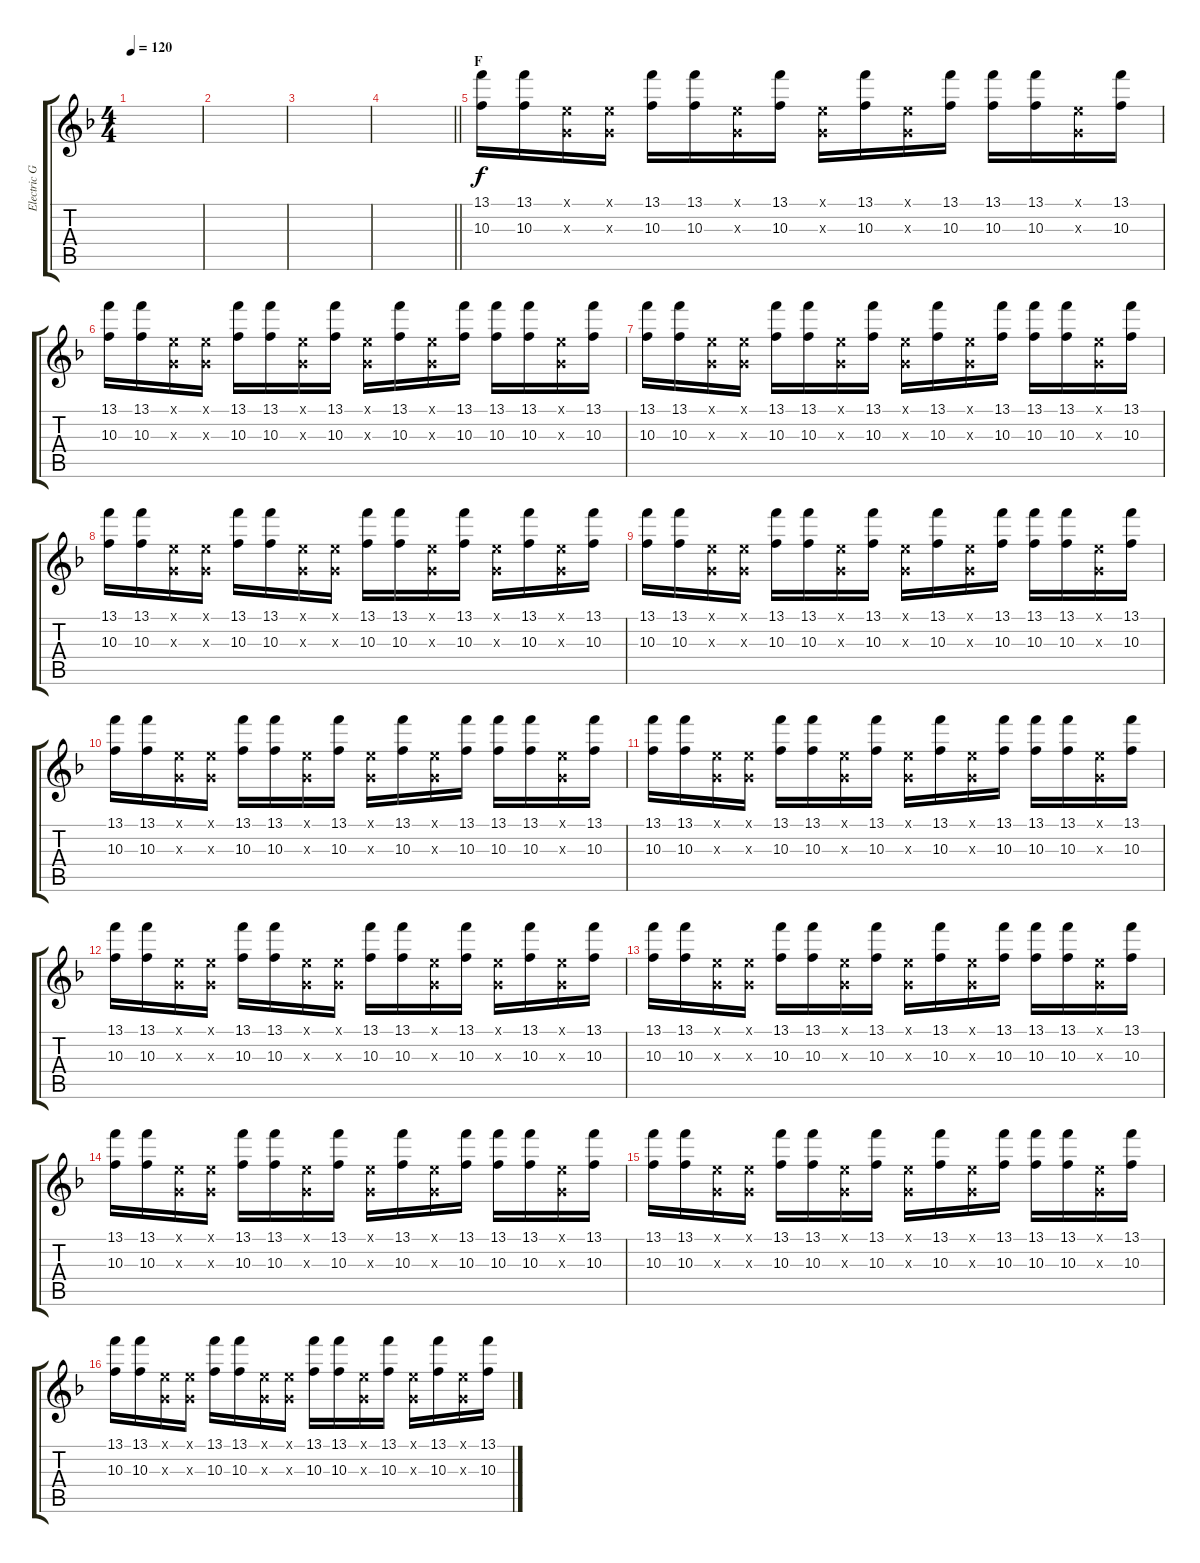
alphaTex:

\track ("Electric Guitar III" "Electric G") {instrument distortionguitar}
\staff {score tabs}
\tuning (E4 B3 G3 D3 A2 E2) {hide}
\ts (4 4)
\tempo 120
\clef g2
\ks f
|
|
|
\barLineRight lightlight
|
\section ("" "F")
(13.1 10.3).16{volume 12} (13.1 10.3).16 (0.1{x} 0.3{x}).16 (0.1{x} 0.3{x}).16 (13.1 10.3).16 (13.1 10.3).16 (0.1{x} 0.3{x}).16 (13.1 10.3).16 (0.1{x} 0.3{x}).16 (13.1 10.3).16 (0.1{x} 0.3{x}).16 (13.1 10.3).16 (13.1 10.3).16 (13.1 10.3).16 (0.1{x} 0.3{x}).16 (13.1 10.3).16 |
(13.1 10.3).16 (13.1 10.3).16 (0.1{x} 0.3{x}).16 (0.1{x} 0.3{x}).16 (13.1 10.3).16 (13.1 10.3).16 (0.1{x} 0.3{x}).16 (13.1 10.3).16 (0.1{x} 0.3{x}).16 (13.1 10.3).16 (0.1{x} 0.3{x}).16 (13.1 10.3).16 (13.1 10.3).16 (13.1 10.3).16 (0.1{x} 0.3{x}).16 (13.1 10.3).16 |
(13.1 10.3).16 (13.1 10.3).16 (0.1{x} 0.3{x}).16 (0.1{x} 0.3{x}).16 (13.1 10.3).16 (13.1 10.3).16 (0.1{x} 0.3{x}).16 (13.1 10.3).16 (0.1{x} 0.3{x}).16 (13.1 10.3).16 (0.1{x} 0.3{x}).16 (13.1 10.3).16 (13.1 10.3).16 (13.1 10.3).16 (0.1{x} 0.3{x}).16 (13.1 10.3).16 |
(13.1 10.3).16 (13.1 10.3).16 (0.1{x} 0.3{x}).16 (0.1{x} 0.3{x}).16 (13.1 10.3).16 (13.1 10.3).16 (0.1{x} 0.3{x}).16 (0.1{x} 0.3{x}).16 (13.1 10.3).16 (13.1 10.3).16 (0.1{x} 0.3{x}).16 (13.1 10.3).16 (0.1{x} 0.3{x}).16 (13.1 10.3).16 (0.1{x} 0.3{x}).16 (13.1 10.3).16 |
(13.1 10.3).16 (13.1 10.3).16 (0.1{x} 0.3{x}).16 (0.1{x} 0.3{x}).16 (13.1 10.3).16 (13.1 10.3).16 (0.1{x} 0.3{x}).16 (13.1 10.3).16 (0.1{x} 0.3{x}).16 (13.1 10.3).16 (0.1{x} 0.3{x}).16 (13.1 10.3).16 (13.1 10.3).16 (13.1 10.3).16 (0.1{x} 0.3{x}).16 (13.1 10.3).16 |
(13.1 10.3).16 (13.1 10.3).16 (0.1{x} 0.3{x}).16 (0.1{x} 0.3{x}).16 (13.1 10.3).16 (13.1 10.3).16 (0.1{x} 0.3{x}).16 (13.1 10.3).16 (0.1{x} 0.3{x}).16 (13.1 10.3).16 (0.1{x} 0.3{x}).16 (13.1 10.3).16 (13.1 10.3).16 (13.1 10.3).16 (0.1{x} 0.3{x}).16 (13.1 10.3).16 |
(13.1 10.3).16 (13.1 10.3).16 (0.1{x} 0.3{x}).16 (0.1{x} 0.3{x}).16 (13.1 10.3).16 (13.1 10.3).16 (0.1{x} 0.3{x}).16 (13.1 10.3).16 (0.1{x} 0.3{x}).16 (13.1 10.3).16 (0.1{x} 0.3{x}).16 (13.1 10.3).16 (13.1 10.3).16 (13.1 10.3).16 (0.1{x} 0.3{x}).16 (13.1 10.3).16 |
(13.1 10.3).16 (13.1 10.3).16 (0.1{x} 0.3{x}).16 (0.1{x} 0.3{x}).16 (13.1 10.3).16 (13.1 10.3).16 (0.1{x} 0.3{x}).16 (0.1{x} 0.3{x}).16 (13.1 10.3).16 (13.1 10.3).16 (0.1{x} 0.3{x}).16 (13.1 10.3).16 (0.1{x} 0.3{x}).16 (13.1 10.3).16 (0.1{x} 0.3{x}).16 (13.1 10.3).16 |
(13.1 10.3).16 (13.1 10.3).16 (0.1{x} 0.3{x}).16 (0.1{x} 0.3{x}).16 (13.1 10.3).16 (13.1 10.3).16 (0.1{x} 0.3{x}).16 (13.1 10.3).16 (0.1{x} 0.3{x}).16 (13.1 10.3).16 (0.1{x} 0.3{x}).16 (13.1 10.3).16 (13.1 10.3).16 (13.1 10.3).16 (0.1{x} 0.3{x}).16 (13.1 10.3).16 |
(13.1 10.3).16 (13.1 10.3).16 (0.1{x} 0.3{x}).16 (0.1{x} 0.3{x}).16 (13.1 10.3).16 (13.1 10.3).16 (0.1{x} 0.3{x}).16 (13.1 10.3).16 (0.1{x} 0.3{x}).16 (13.1 10.3).16 (0.1{x} 0.3{x}).16 (13.1 10.3).16 (13.1 10.3).16 (13.1 10.3).16 (0.1{x} 0.3{x}).16 (13.1 10.3).16 |
(13.1 10.3).16 (13.1 10.3).16 (0.1{x} 0.3{x}).16 (0.1{x} 0.3{x}).16 (13.1 10.3).16 (13.1 10.3).16 (0.1{x} 0.3{x}).16 (13.1 10.3).16 (0.1{x} 0.3{x}).16 (13.1 10.3).16 (0.1{x} 0.3{x}).16 (13.1 10.3).16 (13.1 10.3).16 (13.1 10.3).16 (0.1{x} 0.3{x}).16 (13.1 10.3).16 |
(13.1 10.3).16 (13.1 10.3).16 (0.1{x} 0.3{x}).16 (0.1{x} 0.3{x}).16 (13.1 10.3).16 (13.1 10.3).16 (0.1{x} 0.3{x}).16 (0.1{x} 0.3{x}).16 (13.1 10.3).16 (13.1 10.3).16 (0.1{x} 0.3{x}).16 (13.1 10.3).16 (0.1{x} 0.3{x}).16 (13.1 10.3).16 (0.1{x} 0.3{x}).16 (13.1 10.3).16
